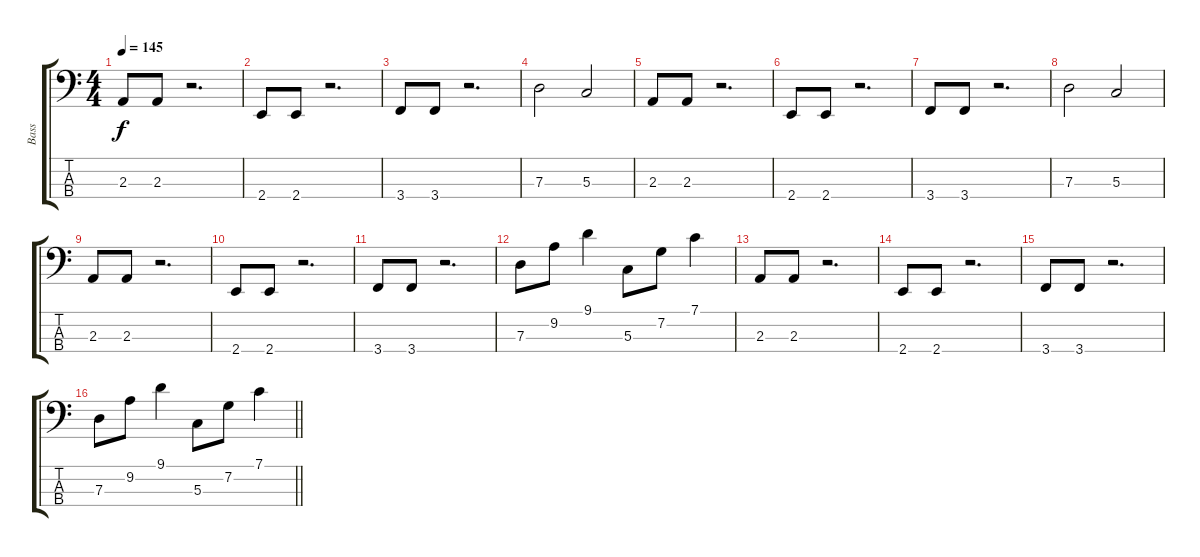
\track ("Bass" "Bass") {instrument slapbass2}
\staff {score tabs}
\tuning (F2 C2 G1 D1) {hide}
\ts (4 4)
\tempo 145
\clef f4
\ks c
2.3.8{dy f} 2.3.8 r.2{d} |
2.4.8 2.4.8 r.2{d} |
3.4.8 3.4.8 r.2{d} |
7.3.2 5.3.2 |
2.3.8 2.3.8 r.2{d} |
2.4.8 2.4.8 r.2{d} |
3.4.8 3.4.8 r.2{d} |
7.3.2 5.3.2 |
2.3.8 2.3.8 r.2{d} |
2.4.8 2.4.8 r.2{d} |
3.4.8 3.4.8 r.2{d} |
7.3.8 9.2.8 9.1.4 5.3.8 7.2.8 7.1.4 |
2.3.8 2.3.8 r.2{d} |
2.4.8 2.4.8 r.2{d} |
3.4.8 3.4.8 r.2{d} |
\barLineRight lightlight
7.3.8 9.2.8 9.1.4 5.3.8 7.2.8 7.1.4
